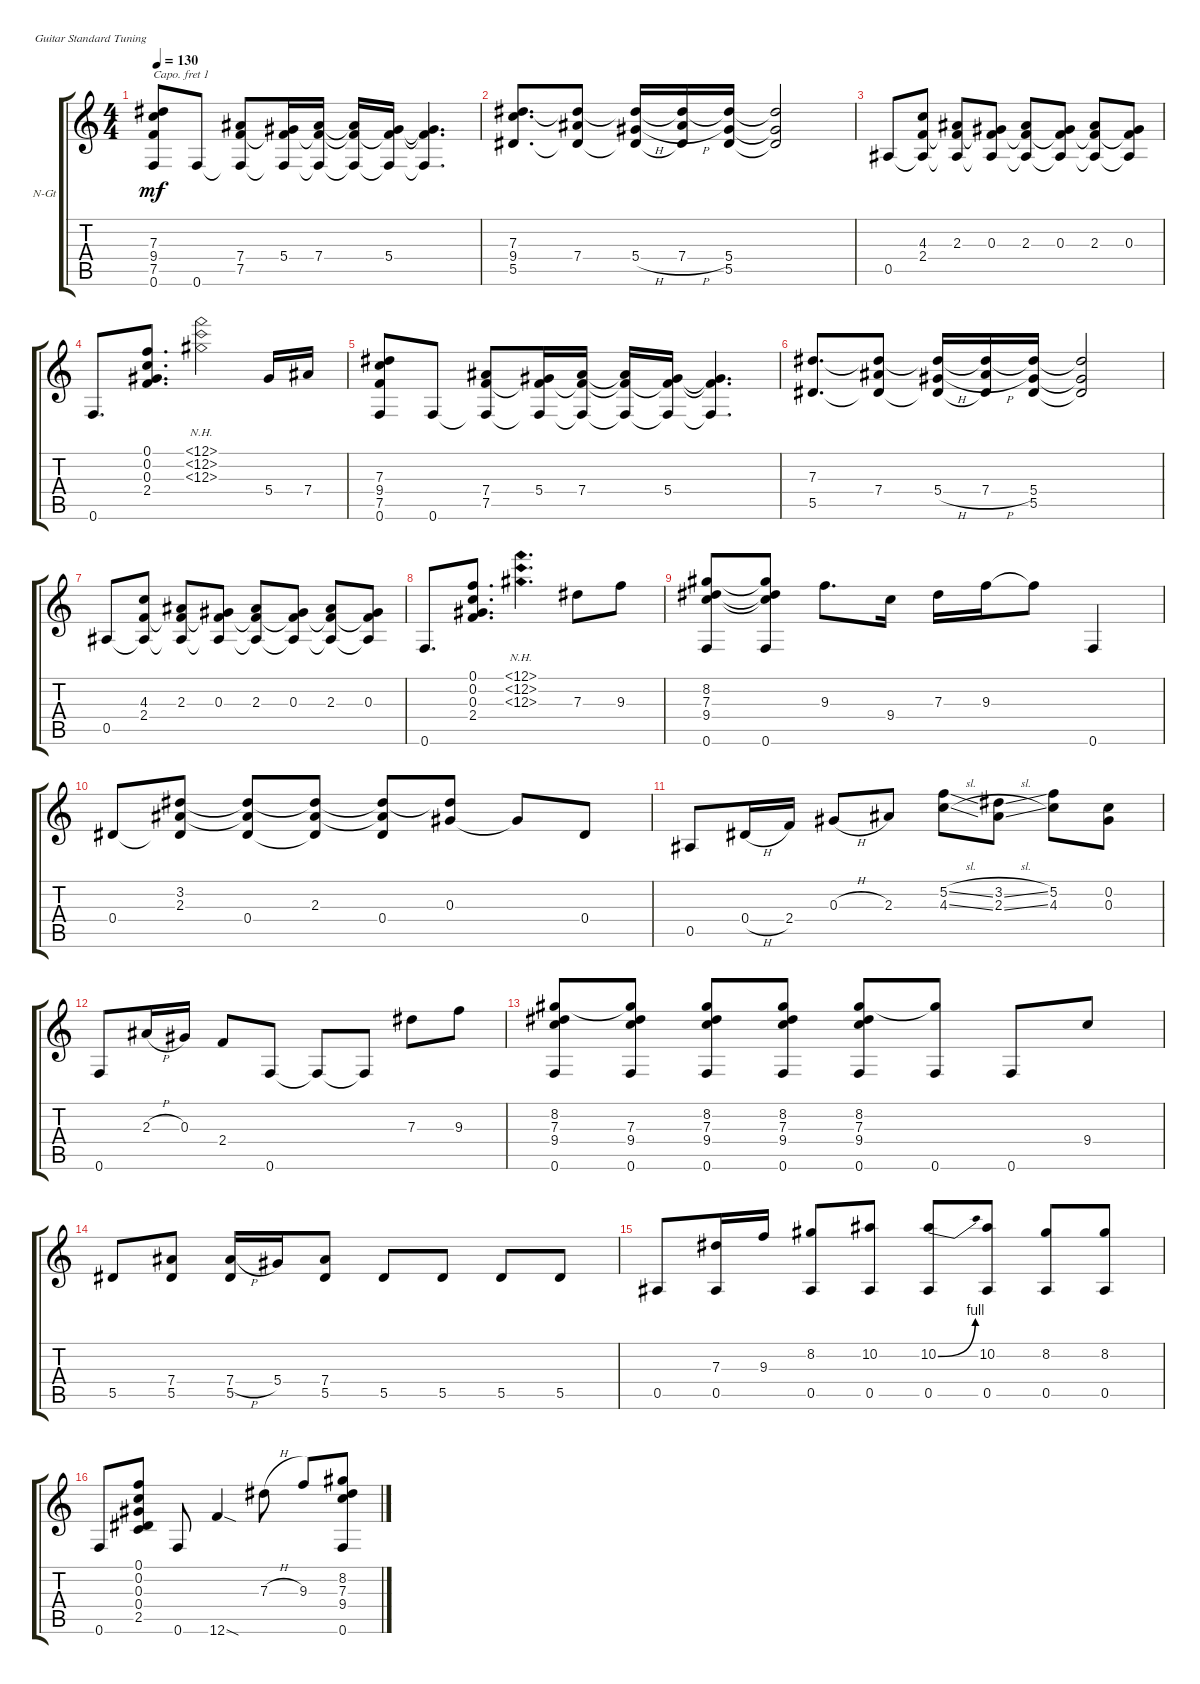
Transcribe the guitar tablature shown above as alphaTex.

\defaultSystemsLayout 4
\bracketExtendMode groupsimilarinstruments
\firstSystemTrackNameOrientation horizontal
\otherSystemsTrackNameOrientation horizontal
\track ("Nylon Guitar" "N-Gt") {instrument acousticguitarnylon}
\staff {score tabs}
\capo 1
\tuning (E4 B3 G3 D3 A2 E2)
\ts (4 4)
\tempo 130
\clef g2
\ks c
(0.6 7.5 9.4 7.3).8{dy mf} 0.6.8 (7.5 7.4 0.6{t}).8 (5.4 0.6{t} 7.5{t}).16 (7.4 0.6{t} 7.5{t}).16 (7.4{t} 0.6{t} 7.5{t}).16 (5.4 0.6{t} 7.5{t}).16 (5.4{t} 7.5{t} 0.6{t}).4{d} |
(5.5 9.4 7.3).8{d} (7.4 5.5{t} 7.3{t}).8 (5.4{h} 5.5{t} 7.3{t}).16 (7.4{h} 5.5{t} 7.3{t}).16 (5.4 5.5 7.3{t}).16 (5.5{t} 5.4{t} 7.3{t}).2 |
0.5.8 (4.3 0.5{t} 2.4).8 (2.3 0.5{t} 2.4{t}).8 (0.3 0.5{t} 2.4{t}).8 (2.3 0.5{t} 2.4{t}).8 (0.3 0.5{t} 2.4{t}).8 (2.3 0.5{t} 2.4{t}).8 (0.3 0.5{t} 2.4{t}).8 |
0.6.8{d} (2.4 0.3 0.2 0.1).8{d} (12.2{nh} 12.1{nh} 12.3{nh}).2 5.4.16 7.4.16 |
(0.6 7.5 9.4 7.3).8 0.6.8 (7.5 7.4 0.6{t}).8 (5.4 0.6{t} 7.5{t}).16 (7.4 0.6{t} 7.5{t}).16 (7.4{t} 0.6{t} 7.5{t}).16 (5.4 0.6{t} 7.5{t}).16 (5.4{t} 7.5{t} 0.6{t}).4{d} |
(5.5 7.3).8{d} (7.4 5.5{t} 7.3{t}).8 (5.4{h} 5.5{t} 7.3{t}).16 (7.4{h} 5.5{t} 7.3{t}).16 (5.4 5.5 7.3{t}).16 (5.5{t} 5.4{t} 7.3{t}).2 |
0.5.8 (4.3 0.5{t} 2.4).8 (2.3 0.5{t} 2.4{t}).8 (0.3 0.5{t} 2.4{t}).8 (2.3 0.5{t} 2.4{t}).8 (0.3 0.5{t} 2.4{t}).8 (2.3 0.5{t} 2.4{t}).8 (0.3 0.5{t} 2.4{t}).8 |
0.6.8{d} (2.4 0.3 0.2 0.1).8{d} (12.2{nh} 12.1{nh} 12.3{nh}).4{d} 7.3.8 9.3.8 |
(0.6 8.2 7.3 9.4).8 (0.6 9.4{t} 7.3{t} 8.2{t}).8 9.3.8{d} 9.4.16 7.3.16 9.3.16 9.3{t}.8 0.6.4 |
0.4.8 (2.3 0.4{t} 3.2).8 (0.4 2.3{t} 3.2{t}).8 (2.3 3.2{t} 0.4{t}).8 (0.4 2.3{t} 3.2{t}).8 (0.3 3.2{t}).8 0.3{t}.8 0.4.8 |
0.5.8 0.4{h}.16 2.4.16 0.3{h}.8 2.3.8 (5.2{sl} 4.3{sl}).8 (3.2{sl} 2.3{sl}).8 (5.2 4.3).8 (0.2 0.3).8 |
0.6.8 2.3{h}.16 0.3.16 2.4.8 0.6.8 0.6{t}.8 0.6{t}.8 7.3.8 9.3.8 |
(0.6 8.2 7.3 9.4).8 (0.6 9.4 7.3 8.2{t}).8 (0.6 8.2 7.3 9.4).8 (0.6 9.4 7.3 8.2).8 (0.6 8.2 7.3 9.4).8 (0.6 8.2{t}).8 0.6.8 9.4.8 |
5.5.8 (7.4 5.5).8 (5.5 7.4{h}).16 5.4.16 (7.4 5.5).8 5.5.8 5.5.8 5.5.8 5.5.8 |
0.5.8 (7.3 0.5).16 9.3.16 (8.2 0.5).8 (10.2 0.5).8 (10.2{be (bend 0 0 15 4)} 0.5).8 (10.2 0.5).8 (8.2 0.5).8 (8.2 0.5).8 |
0.6.8 (2.5 0.4 0.3 0.2 0.1).8 0.6.8 12.6{sod}.4 7.3{h}.8 9.3.8 (8.2 7.3 9.4 0.6).8
